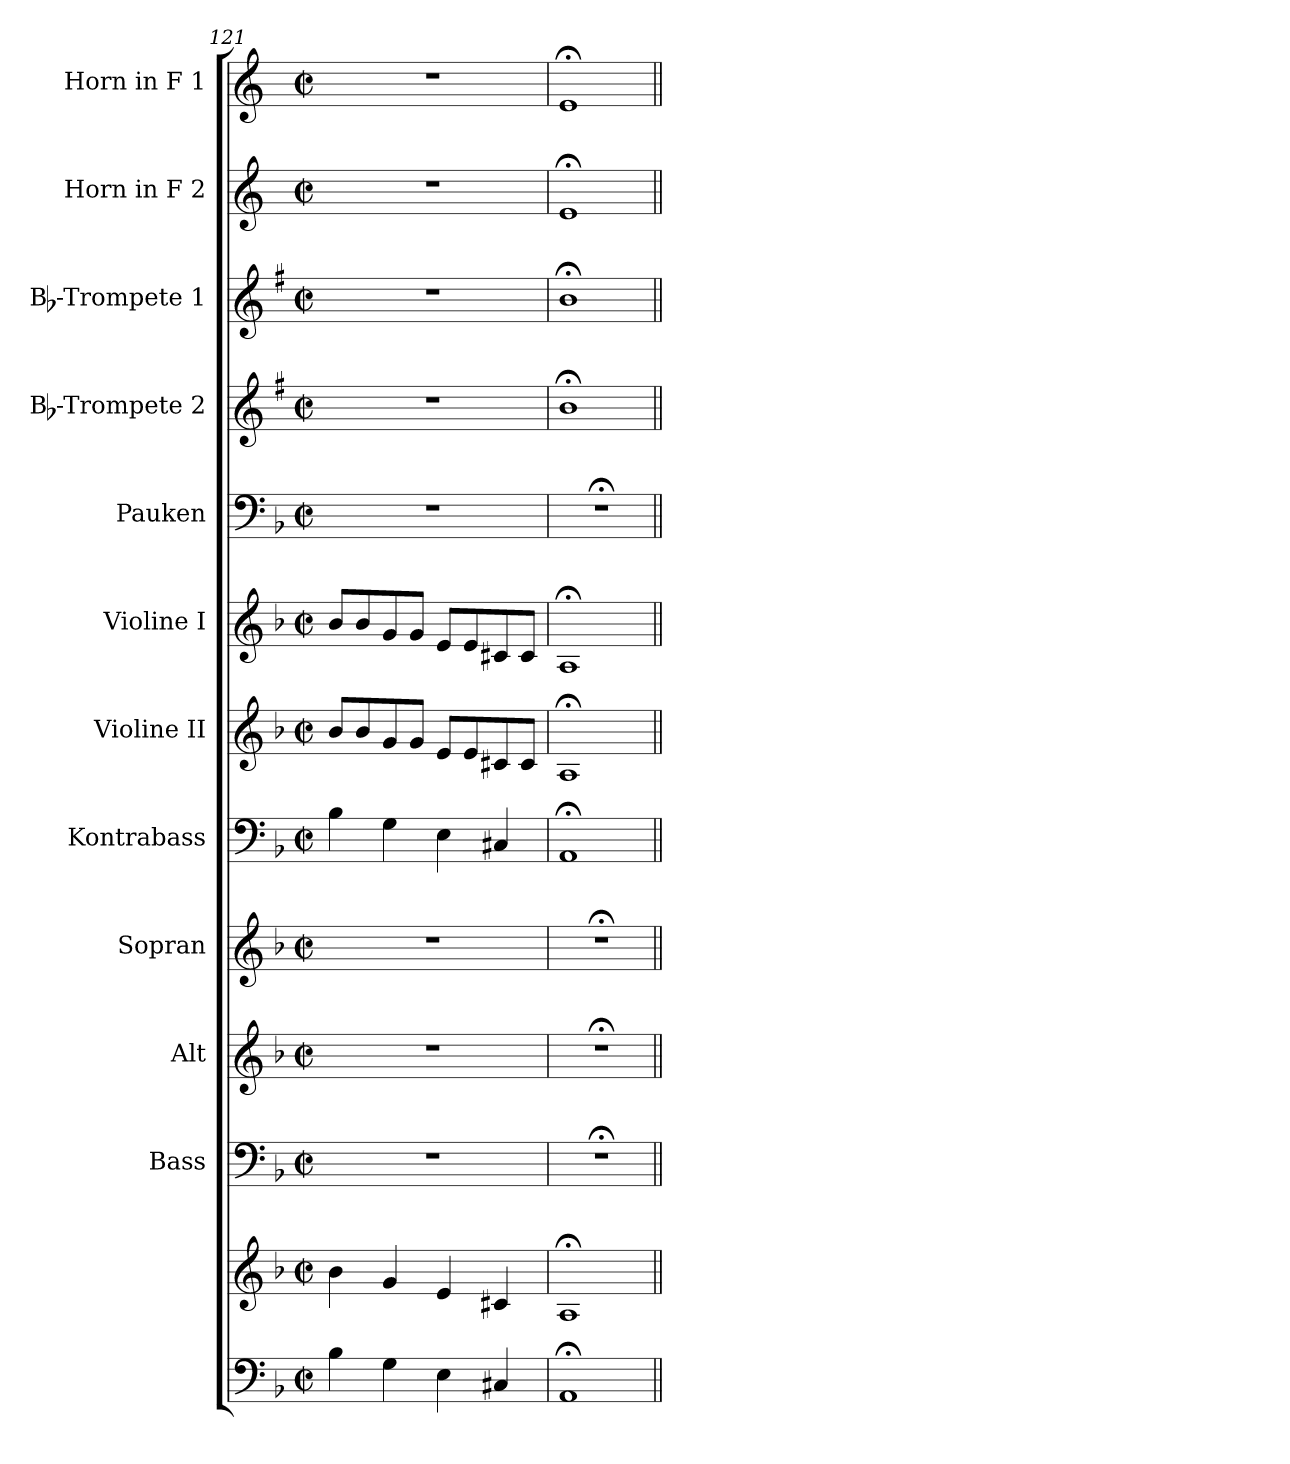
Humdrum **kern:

**kern	**kern	**kern	**kern	**kern	**kern	**kern	**kern	**kern	**kern	**kern	**kern	**kern
*part12	*part12	*part11	*part10	*part9	*part8	*part7	*part6	*part5	*part4	*part3	*part2	*part1
*staff13	*staff12	*staff11	*staff10	*staff9	*staff8	*staff7	*staff6	*staff5	*staff4	*staff3	*staff2	*staff1
*	*	*I"Bass	*I"Alt	*I"Sopran	*I"Kontrabass	*I"Violine II	*I"Violine I	*I"Pauken	*I"Bb-Trompete 2	*I"Bb-Trompete 1	*I"Horn in F 2	*I"Horn in F 1
*	*	*I'B.	*I'A.	*I'S.	*I'Kb.	*I'Vl. II	*I'Vl. I	*I'Pk.	*I'Bb Trp. 2	*I'Bb Trp. 1	*	*
*clefF4	*clefG2	*clefF4	*clefG2	*clefG2	*clefF4	*clefG2	*clefG2	*clefF4	*clefG2	*clefG2	*clefG2	*clefG2
*	*	*	*	*	*ITrd7c12	*	*	*	*ITrd1c2	*ITrd1c2	*ITrd4c7	*ITrd4c7
*k[b-]	*k[b-]	*k[b-]	*k[b-]	*k[b-]	*k[b-]	*k[b-]	*k[b-]	*k[b-]	*k[b-]	*k[b-]	*k[b-]	*k[b-]
*F:	*F:	*F:	*F:	*F:	*F:	*F:	*F:	*F:	*F:	*F:	*F:	*F:
*M2/2	*M2/2	*M2/2	*M2/2	*M2/2	*M2/2	*M2/2	*M2/2	*M2/2	*M2/2	*M2/2	*M2/2	*M2/2
*met(c|)	*met(c|)	*met(c|)	*met(c|)	*met(c|)	*met(c|)	*met(c|)	*met(c|)	*met(c|)	*met(c|)	*met(c|)	*met(c|)	*met(c|)
=121	=121	=121	=121	=121	=121	=121	=121	=121	=121	=121	=121	=121
4B-\	4b-\	1r	1r	1r	4BB-\	8b-/L	8b-/L	1r	1r	1r	1r	1r
.	.	.	.	.	.	8b-/	8b-/	.	.	.	.	.
4G\	4g/	.	.	.	4GG\	8g/	8g/	.	.	.	.	.
.	.	.	.	.	.	8g/J	8g/J	.	.	.	.	.
4E\	4e/	.	.	.	4EE\	8e/L	8e/L	.	.	.	.	.
.	.	.	.	.	.	8e/	8e/	.	.	.	.	.
4C#X/	4c#X/	.	.	.	4CC#X/	8c#X/	8c#X/	.	.	.	.	.
.	.	.	.	.	.	8c#/J	8c#/J	.	.	.	.	.
=122	=122	=122	=122	=122	=122	=122	=122	=122	=122	=122	=122	=122
1AA;<	1A;<	1r;<	1r;<	1r;<	1AAA;<	1A;<	1A;<	1r;<	1a;<	1a;<	1A;<	1A;<
=||	=||	=||	=||	=||	=||	=||	=||	=||	=||	=||	=||	=||
*-	*-	*-	*-	*-	*-	*-	*-	*-	*-	*-	*-	*-
